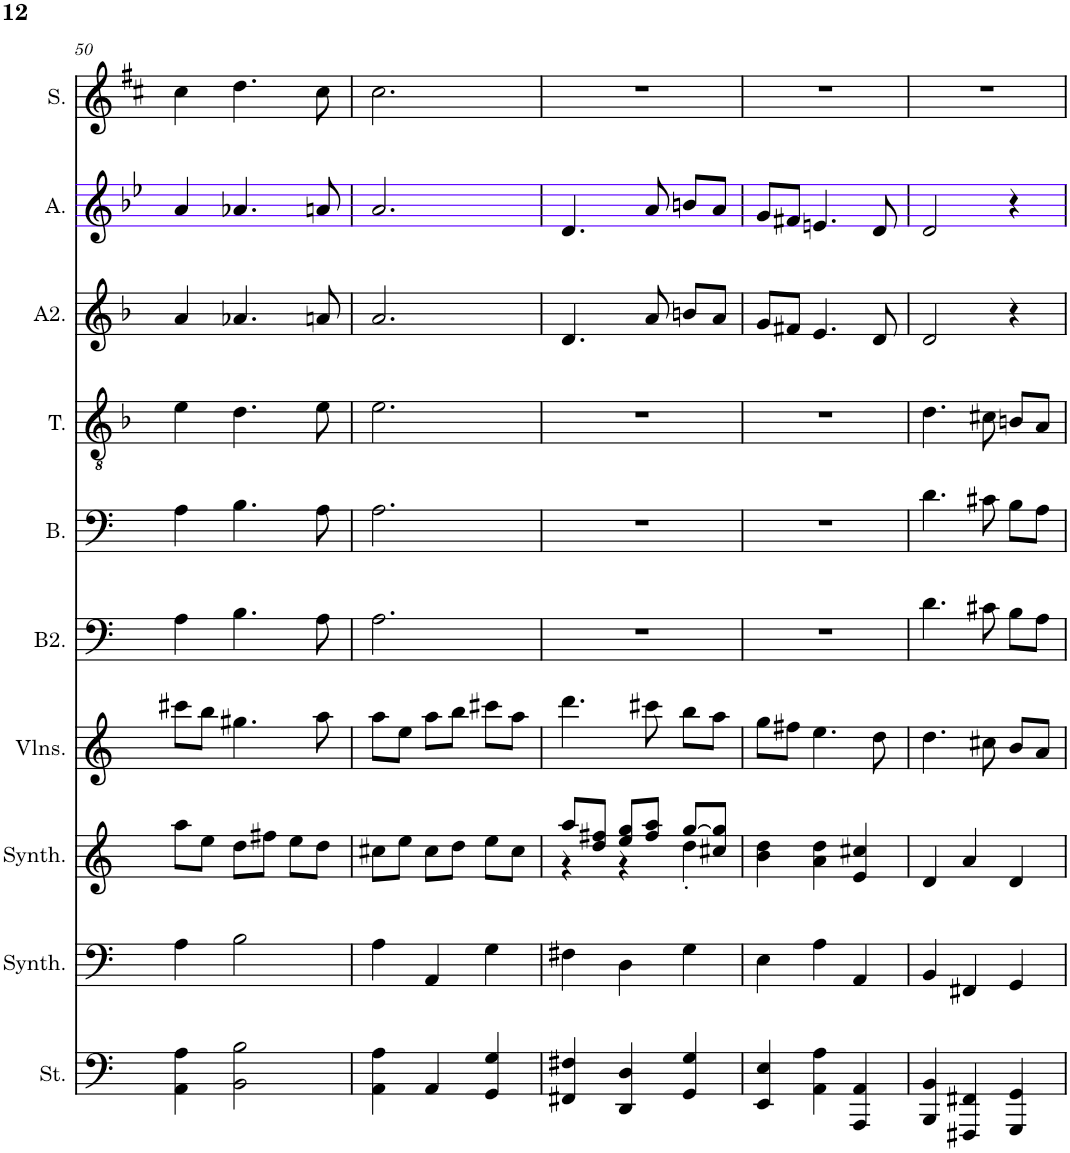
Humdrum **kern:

**kern	**kern	**kern	**kern	**kern	**kern	**kern	**kern	**kern	**kern
*part10	*part9	*part8	*part7	*part6	*part5	*part4	*part3	*part2	*part1
*staff10	*staff9	*staff8	*staff7	*staff6	*staff5	*staff4	*staff3	*staff2	*staff1
*I"Cordes, D'Bass/Strings, etc	*I"Synthétiseur d'instruments à cordes, Synth strings, etc	*I"Synthétiseur d'instruments à cordes, Synth strings 2	*I"Violons, 1st violins	*I"Basse 2	*I"Basse	*I"Ténor	*I"Alto 2	*I"Alto	*I"Soprano
*I'St.	*I'Synth.	*I'Synth.	*I'Vlns.	*I'B2.	*I'B.	*I'T.	*I'A2.	*I'A.	*I'S.
!!LO:PB:g=z
*clefF4	*clefG2	*clefF4	*clefG2	*clefF4	*clefF4	*clefGv2	*clefG2	*clefG2	*clefG2
*k[]	*k[]	*k[]	*k[]	*k[]	*k[]	*k[b-]	*k[b-]	*k[b-e-]	*k[f#c#]
*M3/4	*M3/4	*M3/4	*M3/4	*M3/4	*M3/4	*M3/4	*M3/4	*M3/4	*M3/4
=50	=50	=50	=50	=50	=50	=50	=50	=50	=50
4AA\ 4A\	4A\	8aa\L	8ccc#X\L	4A\	4A\	4e\	4a/	4a/	4cc#\
.	.	8ee\J	8bb\J	.	.	.	.	.	.
2BB\ 2B\	2B\	8dd\L	4.gg#X\	4.B\	4.B\	4.d\	4.a-X/	4.a-X/	4.dd\
.	.	8ff#X\J	.	.	.	.	.	.	.
.	.	8ee\L	.	.	.	.	.	.	.
.	.	8dd\J	8aa\	8A\	8A\	8e\	8an/	8an/	8cc#\
=51	=51	=51	=51	=51	=51	=51	=51	=51	=51
4AA\ 4A\	4A\	8cc#X\L	8aa\L	2.A\	2.A\	2.e\	2.a/	2.a/	2.cc#\
.	.	8ee\J	8ee\J	.	.	.	.	.	.
4AA/	4AA/	8cc#\L	8aa\L	.	.	.	.	.	.
.	.	8dd\J	8bb\J	.	.	.	.	.	.
4GG/ 4G/	4G\	8ee\L	8ccc#X\L	.	.	.	.	.	.
.	.	8cc#\J	8aa\J	.	.	.	.	.	.
=52	=52	=52	=52	=52	=52	=52	=52	=52	=52
*	*	*^	*	*	*	*	*	*	*
4FF#X/ 4F#X/	4F#X\	8aa/L	4r	4.ddd\	2.r	2.r	2.r	4.d/	4.d/	2.r
.	.	8dd/ 8ff#X/J	.	.	.	.	.	.	.	.
4DD/ 4D/	4D\	8ee/ 8gg/L	4r	.	.	.	.	.	.	.
.	.	8ff#/ 8aa/J	.	8ccc#X\	.	.	.	8a/	8a/	.
4GG/ 4G/	4G\	[8gg/L	4dd'\	8bb\L	.	.	.	8bn/L	8bn/L	.
.	.	8cc#X/ 8gg/]J	.	8aa\J	.	.	.	8a/J	8a/J	.
*	*	*v	*v	*	*	*	*	*	*	*
=53	=53	=53	=53	=53	=53	=53	=53	=53	=53
4EE/ 4E/	4E\	4b\ 4dd\	8gg\L	2.r	2.r	2.r	8g/L	8g/L	2.r
.	.	.	8ff#X\J	.	.	.	8f#X/J	8f#X/J	.
4AA\ 4A\	4A\	4a\ 4dd\	4.ee\	.	.	.	4.e/	4.en/	.
4AAA/ 4AA/	4AA/	4e/ 4cc#X/	.	.	.	.	.	.	.
.	.	.	8dd\	.	.	.	8d/	8d/	.
=54	=54	=54	=54	=54	=54	=54	=54	=54	=54
4BBB/ 4BB/	4BB/	4d/	4.dd\	4.d\	4.d\	4.d\	2d/	2d/	2.r
4FFF#X/ 4FF#X/	4FF#X/	4a/	.	.	.	.	.	.	.
.	.	.	8cc#X\	8c#X\	8c#X\	8c#X\	.	.	.
4GGG/ 4GG/	4GG/	4d/	8b/L	8B\L	8B\L	8Bn/L	4r	4r	.
.	.	.	8a/J	8A\J	8A\J	8A/J	.	.	.
=	=	=	=	=	=	=	=	=	=
*-	*-	*-	*-	*-	*-	*-	*-	*-	*-
